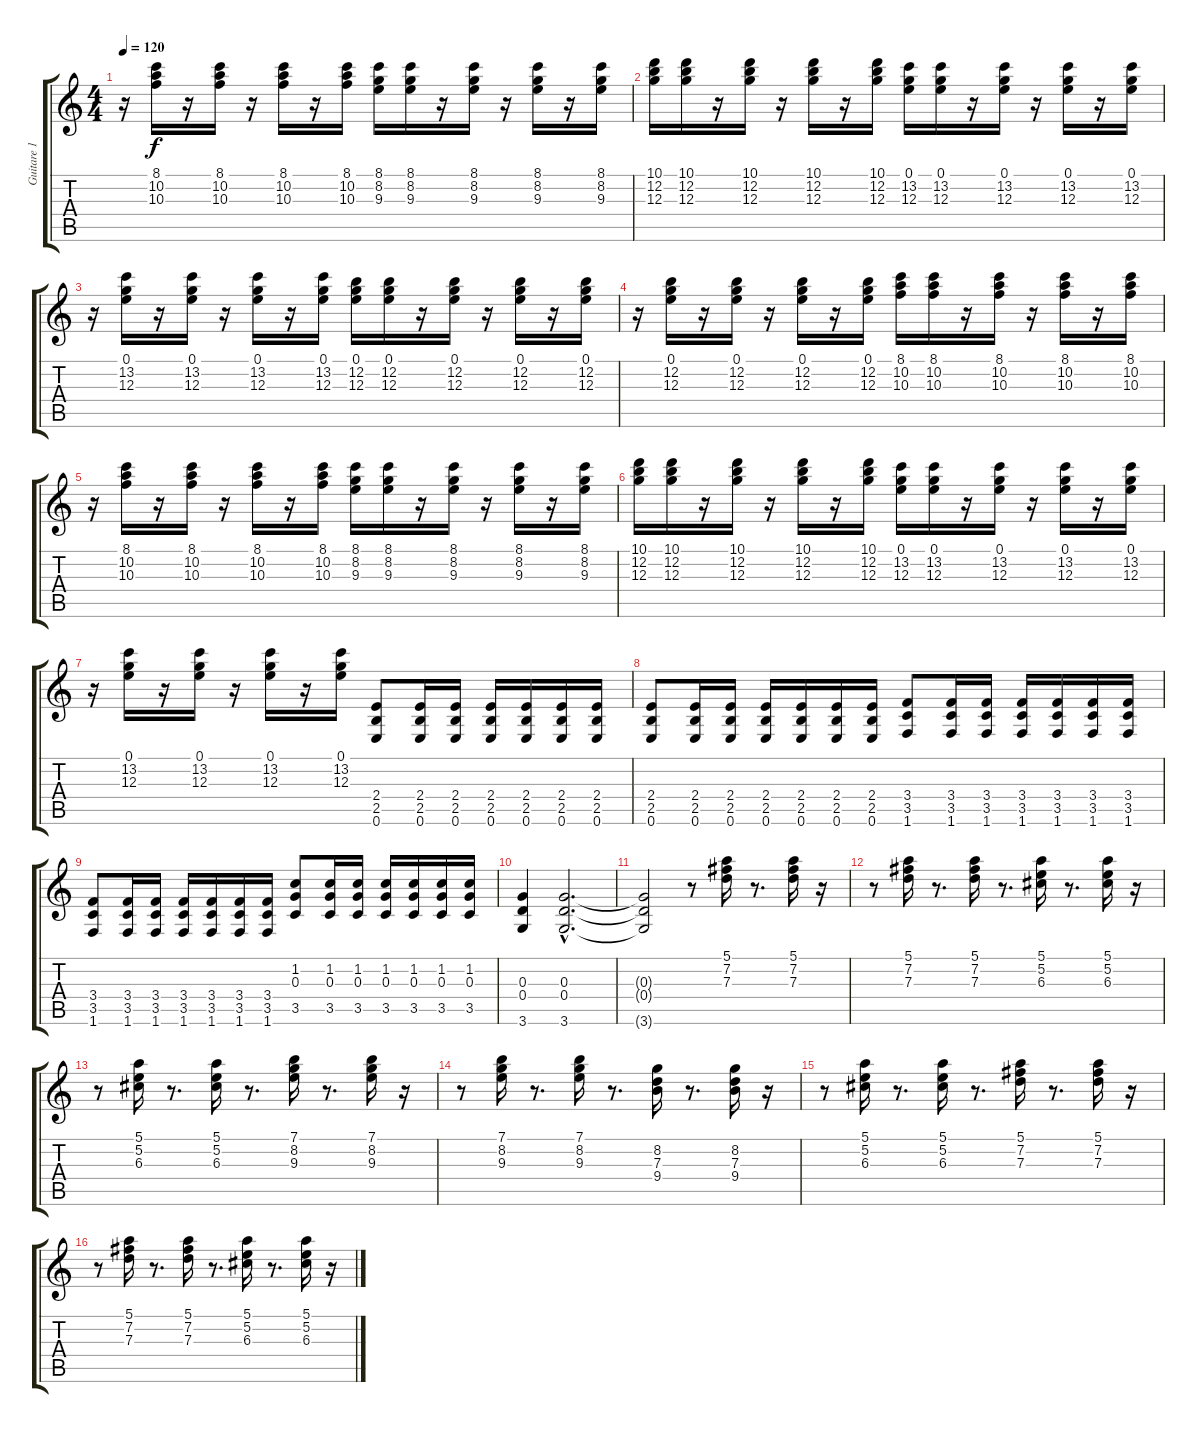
\track ("Guitare 1" "Guitare 1") {instrument overdrivenguitar}
\staff {score tabs}
\tuning (E4 B3 G3 D3 A2 E2) {hide}
\ts (4 4)
\tempo 120
\clef g2
\ks c
r.16{dy f} (8.1 10.2 10.3).16 r.16 (8.1 10.2 10.3).16 r.16 (8.1 10.2 10.3).16 r.16 (8.1 10.2 10.3).16 (8.1 8.2 9.3).16 (8.1 8.2 9.3).16 r.16 (8.1 8.2 9.3).16 r.16 (8.1 8.2 9.3).16 r.16 (8.1 8.2 9.3).16 |
(10.1 12.2 12.3).16 (10.1 12.2 12.3).16 r.16 (10.1 12.2 12.3).16 r.16 (10.1 12.2 12.3).16 r.16 (10.1 12.2 12.3).16 (0.1 13.2 12.3).16 (0.1 13.2 12.3).16 r.16 (0.1 13.2 12.3).16 r.16 (0.1 13.2 12.3).16 r.16 (0.1 13.2 12.3).16 |
r.16 (0.1 13.2 12.3).16 r.16 (0.1 13.2 12.3).16 r.16 (0.1 13.2 12.3).16 r.16 (0.1 13.2 12.3).16 (0.1 12.2 12.3).16 (0.1 12.2 12.3).16 r.16 (0.1 12.2 12.3).16 r.16 (0.1 12.2 12.3).16 r.16 (0.1 12.2 12.3).16 |
r.16 (0.1 12.2 12.3).16 r.16 (0.1 12.2 12.3).16 r.16 (0.1 12.2 12.3).16 r.16 (0.1 12.2 12.3).16 (8.1 10.2 10.3).16 (8.1 10.2 10.3).16 r.16 (8.1 10.2 10.3).16 r.16 (8.1 10.2 10.3).16 r.16 (8.1 10.2 10.3).16 |
r.16 (8.1 10.2 10.3).16 r.16 (8.1 10.2 10.3).16 r.16 (8.1 10.2 10.3).16 r.16 (8.1 10.2 10.3).16 (8.1 8.2 9.3).16 (8.1 8.2 9.3).16 r.16 (8.1 8.2 9.3).16 r.16 (8.1 8.2 9.3).16 r.16 (8.1 8.2 9.3).16 |
(10.1 12.2 12.3).16 (10.1 12.2 12.3).16 r.16 (10.1 12.2 12.3).16 r.16 (10.1 12.2 12.3).16 r.16 (10.1 12.2 12.3).16 (0.1 13.2 12.3).16 (0.1 13.2 12.3).16 r.16 (0.1 13.2 12.3).16 r.16 (0.1 13.2 12.3).16 r.16 (0.1 13.2 12.3).16 |
r.16 (0.1 13.2 12.3).16 r.16 (0.1 13.2 12.3).16 r.16 (0.1 13.2 12.3).16 r.16 (0.1 13.2 12.3).16 (2.4 2.5 0.6).8 (2.4 2.5 0.6).16 (2.4 2.5 0.6).16 (2.4 2.5 0.6).16 (2.4 2.5 0.6).16 (2.4 2.5 0.6).16 (2.4 2.5 0.6).16 |
(2.4 2.5 0.6).8 (2.4 2.5 0.6).16 (2.4 2.5 0.6).16 (2.4 2.5 0.6).16 (2.4 2.5 0.6).16 (2.4 2.5 0.6).16 (2.4 2.5 0.6).16 (3.4 3.5 1.6).8 (3.4 3.5 1.6).16 (3.4 3.5 1.6).16 (3.4 3.5 1.6).16 (3.4 3.5 1.6).16 (3.4 3.5 1.6).16 (3.4 3.5 1.6).16 |
(3.4 3.5 1.6).8 (3.4 3.5 1.6).16 (3.4 3.5 1.6).16 (3.4 3.5 1.6).16 (3.4 3.5 1.6).16 (3.4 3.5 1.6).16 (3.4 3.5 1.6).16 (1.2 0.3 3.5).8 (1.2 0.3 3.5).16 (1.2 0.3 3.5).16 (1.2 0.3 3.5).16 (1.2 0.3 3.5).16 (1.2 0.3 3.5).16 (1.2 0.3 3.5).16 |
(0.3 0.4 3.6).4 (0.3{hac} 0.4{hac} 3.6{hac}).2{d} |
(0.3{t} 0.4{t} 3.6{t}).2 r.8 (5.1 7.2 7.3).16 r.8{d} (5.1 7.2 7.3).16 r.16 |
r.8 (5.1 7.2 7.3).16 r.8{d} (5.1 7.2 7.3).16 r.8{d} (5.1 5.2 6.3).16 r.8{d} (5.1 5.2 6.3).16 r.16 |
r.8 (5.1 5.2 6.3).16 r.8{d} (5.1 5.2 6.3).16 r.8{d} (7.1 8.2 9.3).16 r.8{d} (7.1 8.2 9.3).16 r.16 |
r.8 (7.1 8.2 9.3).16 r.8{d} (7.1 8.2 9.3).16 r.8{d} (8.2 7.3 9.4).16 r.8{d} (8.2 7.3 9.4).16 r.16 |
r.8 (5.1 5.2 6.3).16 r.8{d} (5.1 5.2 6.3).16 r.8{d} (5.1 7.2 7.3).16 r.8{d} (5.1 7.2 7.3).16 r.16 |
r.8 (5.1 7.2 7.3).16 r.8{d} (5.1 7.2 7.3).16 r.8{d} (5.1 5.2 6.3).16 r.8{d} (5.1 5.2 6.3).16 r.16
